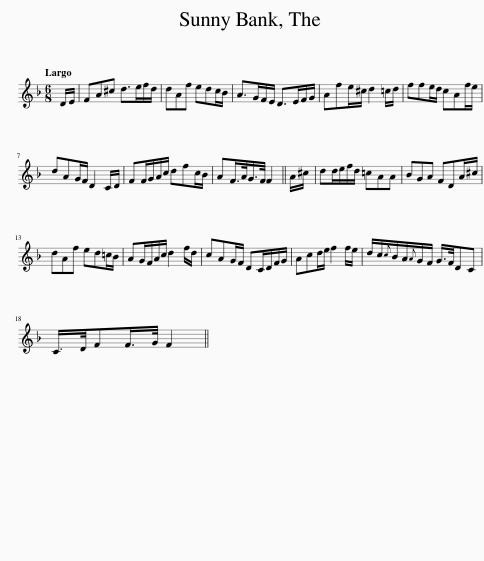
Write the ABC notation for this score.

X:1
L:1/8
Q:1/4=56
M:6/8
I:linebreak $
K:Dmin
V:1 treble
V:1
 D/E/ | FA^c d>ef/d/ | dAf edc/B/ | A>GF/E/ D>EF/G/ | Afe/^c/ d2 =c/d/ | %5
 ffe/d/ cAf/e/ |$ dAG/F/ D2 C/D/ | FF/G/A/c/ dfc/B/ | AF/>A/G/>F/ F2 || A/^c/ | %10
 dd/e/f/d/ =cAA | BGA FDA/^c/ |$ dAf ed=c/B/ | AG/F/A/c/ d2 f/d/ | cAG/F/ DC/D/F/G/ | %15
 Acd/e/ f2 f/e/ | d/c/{c}B/A/{A}G/F/ G/>F/DC |$ C/>D/FF/>G/ F2 || %18
